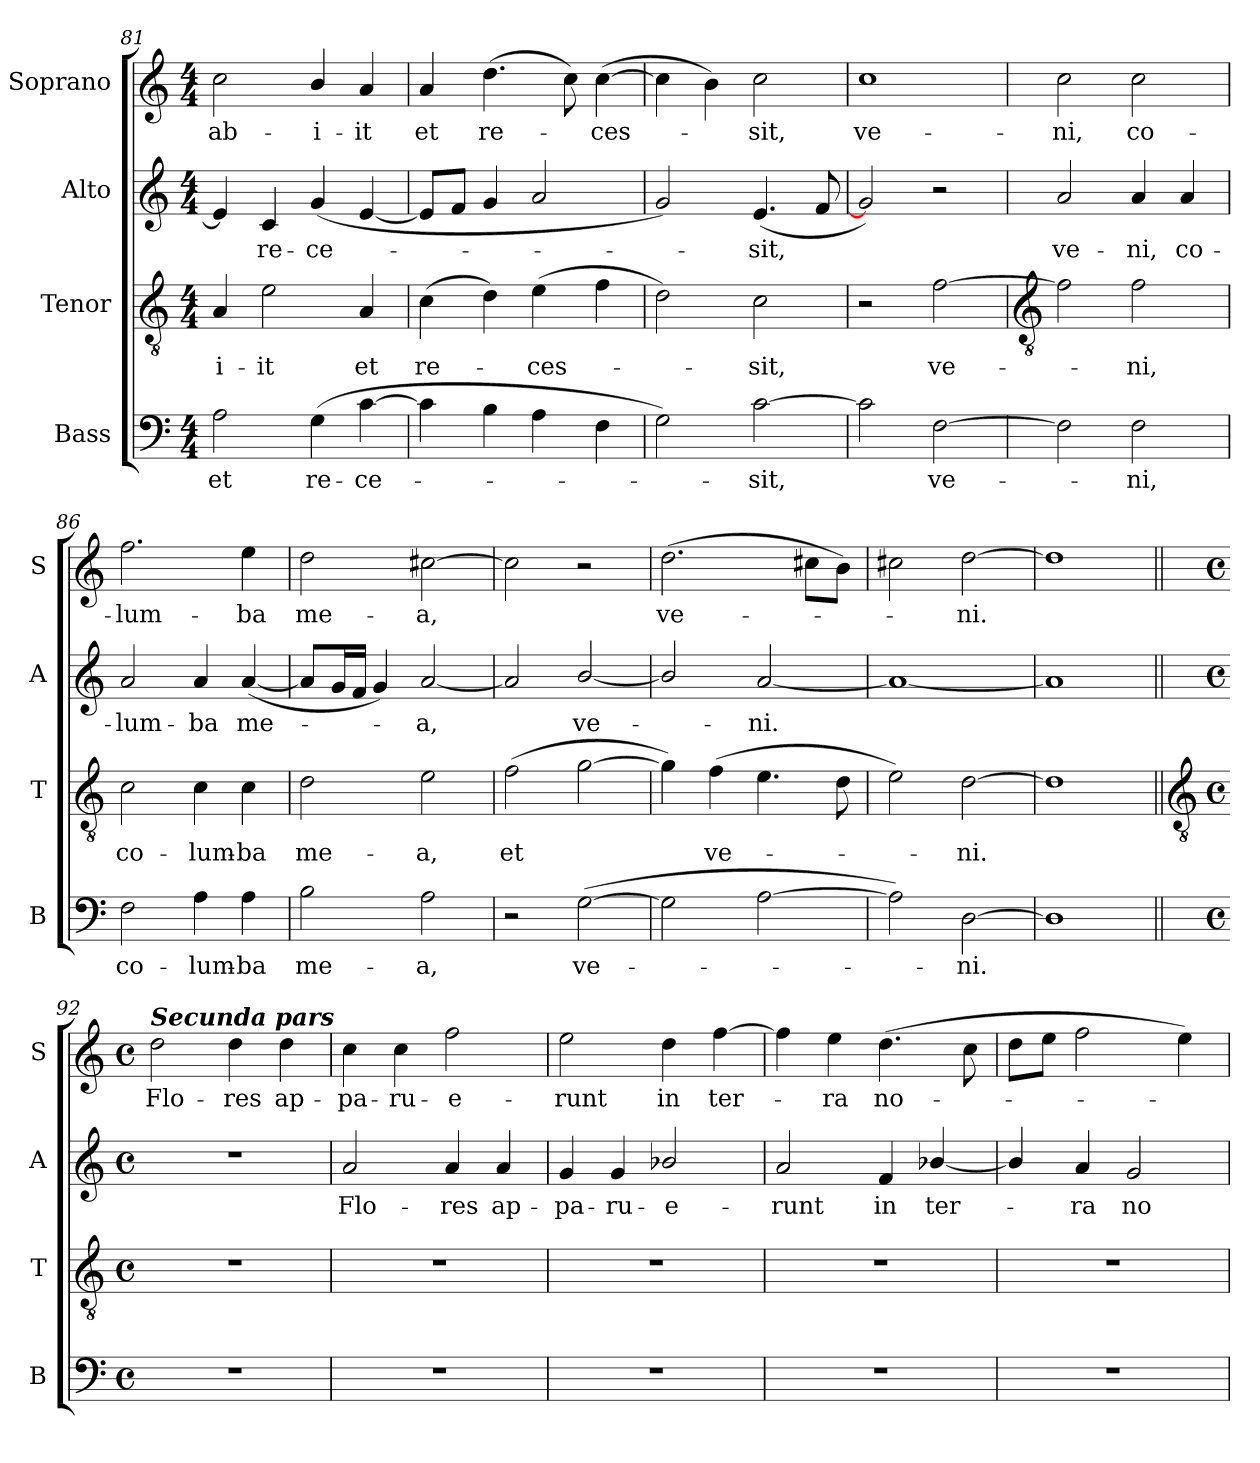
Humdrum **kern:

**kern	**text	**kern	**text	**kern	**text	**kern	**text
*part4	*part4	*part3	*part3	*part2	*part2	*part1	*part1
*staff4	*staff4	*staff3	*staff3	*staff2	*staff2	*staff1	*staff1
*I"Bass	*	*I"Tenor	*	*I"Alto	*	*I"Soprano	*
*I'B	*	*I'T	*	*I'A	*	*I'S	*
*clefF4	*	*clefGv2	*	*clefG2	*	*clefG2	*
*k[]	*	*k[]	*	*k[]	*	*k[]	*
*C:	*	*C:	*	*C:	*	*C:	*
*M4/4	*	*M4/4	*	*M4/4	*	*M4/4	*
=81	=81	=81	=81	=81	=81	=81	=81
!	!LO:LY:b	!	!LO:LY:b	!	!	!	!LO:LY:b
2A	et	4A	-i-	4e]	.	2cc	ab-
!	!	!	!LO:LY:b	!	!LO:LY:b	!	!
.	.	2e	-it	4c	re-	.	.
!	!LO:LY:b	!	!	!	!LO:LY:b	!	!LO:LY:b
(>4G	re-	.	.	(<4g	-ce-	4b/	-i-
!	!LO:LY:b	!	!LO:LY:b	!	!	!	!LO:LY:b
[4c	-ce-	4A	et	[4e	.	4a	-it
=82	=82	=82	=82	=82	=82	=82	=82
!	!	!	!LO:LY:b	!	!	!	!LO:LY:b
4c]	.	(>4c	re-	8eL]	.	4a	et
.	.	.	.	8fJ	.	.	.
!	!	!	!	!	!	!	!LO:LY:b
4B	.	4d)	.	4g	.	(>4.dd	re-
!	!	!	!LO:LY:b	!	!	!	!
4A	.	(>4e	ces-	2a	.	.	.
.	.	.	.	.	.	8cc)	.
!	!	!	!	!	!	!	!LO:LY:b
4F	.	4f	.	.	.	(>[4cc	ces-
=83	=83	=83	=83	=83	=83	=83	=83
2G)	.	2d)	.	2g)	.	4cc]	.
.	.	.	.	.	.	4b)	.
!	!LO:LY:b	!	!LO:LY:b	!	!LO:LY:b	!	!LO:LY:b
[2c	sit,	2c	sit,	(<4.e	sit,	2cc	sit,
.	.	.	.	8f	.	.	.
=84	=84	=84	=84	=84	=84	=84	=84
!	!	!	!	!	!	!	!LO:LY:b
2c]	.	2r	.	2g])	.	1cc	ve-
!	!LO:LY:b	!	!LO:LY:b	!	!	!	!
[2F	ve-	[2f	ve-	2r	.	.	.
!!LO:LB:g=z
=85	=85	=85	=85	=85	=85	=85	=85
*	*	*clefGv2	*	*	*	*	*
!	!	!	!	!	!LO:LY:b	!	!LO:LY:b
2F]	.	2f]	.	2a	ve-	2cc	-ni,
!	!LO:LY:b	!	!LO:LY:b	!	!LO:LY:b	!	!LO:LY:b
2F	ni,	2f	ni,	4a	-ni,	2cc	co-
!	!	!	!	!	!LO:LY:b	!	!
.	.	.	.	4a	co-	.	.
=86	=86	=86	=86	=86	=86	=86	=86
!	!LO:LY:b	!	!LO:LY:b	!	!LO:LY:b	!	!LO:LY:b
2F	co-	2c	co-	2a	-lum-	2.ff	-lum-
!	!LO:LY:b	!	!LO:LY:b	!	!LO:LY:b	!	!
4A	-lum-	4c	-lum-	4a	-ba	.	.
!	!LO:LY:b	!	!LO:LY:b	!	!LO:LY:b	!	!LO:LY:b
4A	-ba	4c	-ba	(<[4a	me-	4ee	-ba
=87	=87	=87	=87	=87	=87	=87	=87
!	!LO:LY:b	!	!LO:LY:b	!	!	!	!LO:LY:b
2B	me-	2d	me-	8aL]	.	2dd	me-
.	.	.	.	16gL	.	.	.
.	.	.	.	16fJJ	.	.	.
.	.	.	.	4g)	.	.	.
!	!LO:LY:b	!	!LO:LY:b	!	!LO:LY:b	!	!LO:LY:b
2A	-a,	2e	-a,	[2a	a,	[2cc#X	-a,
=88	=88	=88	=88	=88	=88	=88	=88
!	!	!	!LO:LY:b	!	!	!	!
2r	.	(>2f	et	2a]	.	2cc#]	.
!	!LO:LY:b	!	!	!	!LO:LY:b	!	!
(>[2G	ve-	[2g	.	[2b/	ve-	2r	.
=89	=89	=89	=89	=89	=89	=89	=89
!	!	!	!	!	!	!	!LO:LY:b
2G]	.	4g])	.	2b/]	.	(>2.dd	ve-
!	!	!	!LO:LY:b	!	!	!	!
.	.	(>4f	ve-	.	.	.	.
!	!	!	!	!	!LO:LY:b	!	!
[2A	.	4.e	.	[2a	ni.	.	.
.	.	.	.	.	.	8cc#XL	.
.	.	8d	.	.	.	8bJ)	.
=90	=90	=90	=90	=90	=90	=90	=90
2A])	.	2e)	.	1a_	.	2cc#X	.
!	!LO:LY:b	!	!LO:LY:b	!	!	!	!LO:LY:b
[2D	ni.	[2d	ni.	.	.	[2dd	ni.
=91	=91	=91	=91	=91	=91	=91	=91
1D]	.	1d]	.	1a]	.	1dd]	.
!!LO:LB:g=z
=92||	=92||	=92||	=92||	=92||	=92||	=92||	=92||
*	*	*clefGv2	*	*	*	*	*
*M4/4	*	*M4/4	*	*M4/4	*	*M4/4	*
*met(c)	*	*met(c)	*	*met(c)	*	*met(c)	*
!	!	!	!	!	!	!LO:TX:a:Bi:t=Secunda pars	!
!	!	!	!	!	!	!	!LO:LY:b
1r	.	1r	.	1r	.	2dd	Flo-
!	!	!	!	!	!	!	!LO:LY:b
.	.	.	.	.	.	4dd	-res
!	!	!	!	!	!	!	!LO:LY:b
.	.	.	.	.	.	4dd	ap-
=93	=93	=93	=93	=93	=93	=93	=93
!	!	!	!	!	!LO:LY:b	!	!LO:LY:b
1r	.	1r	.	2a	Flo-	4cc	-pa-
!	!	!	!	!	!	!	!LO:LY:b
.	.	.	.	.	.	4cc	-ru-
!	!	!	!	!	!LO:LY:b	!	!LO:LY:b
.	.	.	.	4a	-res	2ff	-e-
!	!	!	!	!	!LO:LY:b	!	!
.	.	.	.	4a	ap-	.	.
=94	=94	=94	=94	=94	=94	=94	=94
!	!	!	!	!	!LO:LY:b	!	!LO:LY:b
1r	.	1r	.	4g	-pa-	2ee	-runt
!	!	!	!	!	!LO:LY:b	!	!
.	.	.	.	4g	-ru-	.	.
!	!	!	!	!	!LO:LY:b	!	!LO:LY:b
.	.	.	.	2b-X/	-e-	4dd	in
!	!	!	!	!	!	!	!LO:LY:b
.	.	.	.	.	.	[4ff	ter-
=95	=95	=95	=95	=95	=95	=95	=95
!	!	!	!	!	!LO:LY:b	!	!
1r	.	1r	.	2a	-runt	4ff]	.
!	!	!	!	!	!	!	!LO:LY:b
.	.	.	.	.	.	4ee	ra
!	!	!	!	!	!LO:LY:b	!	!LO:LY:b
.	.	.	.	4f	in	(>4.dd	no-
!	!	!	!	!	!LO:LY:b	!	!
.	.	.	.	[4b-X/	ter-	.	.
.	.	.	.	.	.	8cc	.
=96	=96	=96	=96	=96	=96	=96	=96
1r	.	1r	.	4b-/]	.	8ddL	.
.	.	.	.	.	.	8eeJ	.
!	!	!	!	!	!LO:LY:b	!	!
.	.	.	.	4a	ra	2ff	.
!	!	!	!	!	!LO:LY:b	!	!
.	.	.	.	2g	no-	.	.
.	.	.	.	.	.	4ee)	.
=	=	=	=	=	=	=	=
*-	*-	*-	*-	*-	*-	*-	*-
